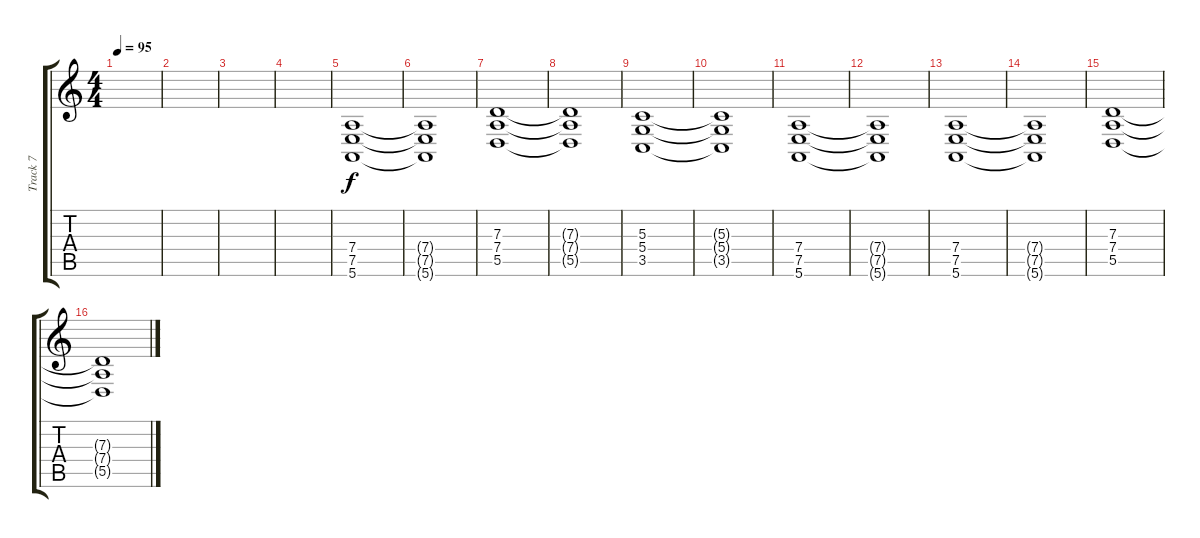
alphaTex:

\track ("Track 7" "Track 7") {instrument stringensemble1}
\staff {score tabs}
\tuning (E4 B3 G3 D3 A2 E2) {hide}
\ts (4 4)
\tempo 95
\clef g2
\ks c
|
|
|
|
(7.4 7.5 5.6).1 |
(7.4{t} 7.5{t} 5.6{t}).1 |
(7.3 7.4 5.5).1 |
(7.3{t} 7.4{t} 5.5{t}).1 |
(5.3 5.4 3.5).1 |
(5.3{t} 5.4{t} 3.5{t}).1 |
(7.4 7.5 5.6).1 |
(7.4{t} 7.5{t} 5.6{t}).1 |
(7.4 7.5 5.6).1 |
(7.4{t} 7.5{t} 5.6{t}).1 |
(7.3 7.4 5.5).1 |
(7.3{t} 7.4{t} 5.5{t}).1
